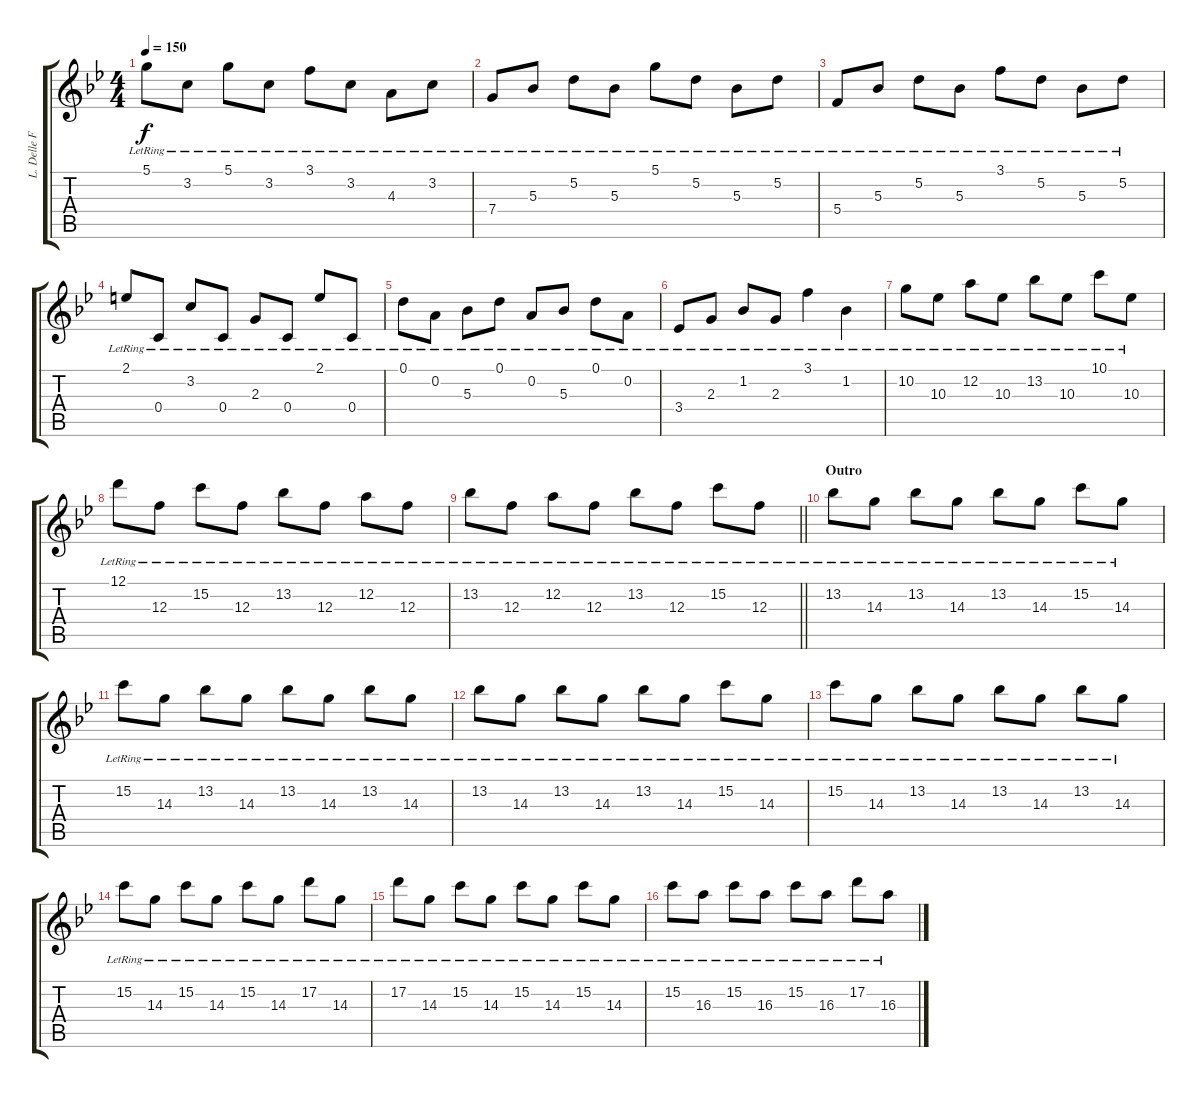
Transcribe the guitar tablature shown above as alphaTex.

\track ("L. Delle Fave (Clean Guitar R)" "L. Delle F") {instrument electricguitarclean}
\staff {score tabs}
\tuning (D4 A3 F3 C3 G2 D2) {hide}
\ts (4 4)
\tempo 150
\clef g2
\ks gminor
5.1{lr}.8{dy f} 3.2{lr}.8 5.1{lr}.8 3.2{lr}.8 3.1{lr}.8 3.2{lr}.8 4.3{lr}.8 3.2{lr}.8 |
7.4{lr}.8 5.3{lr}.8 5.2{lr}.8 5.3{lr}.8 5.1{lr}.8 5.2{lr}.8 5.3{lr}.8 5.2{lr}.8 |
5.4{lr}.8 5.3{lr}.8 5.2{lr}.8 5.3{lr}.8 3.1{lr}.8 5.2{lr}.8 5.3{lr}.8 5.2{lr}.8 |
2.1{lr}.8 0.4{lr}.8 3.2{lr}.8 0.4{lr}.8 2.3{lr}.8 0.4{lr}.8 2.1{lr}.8 0.4{lr}.8 |
0.1{lr}.8 0.2{lr}.8 5.3{lr}.8 0.1{lr}.8 0.2{lr}.8 5.3{lr}.8 0.1{lr}.8 0.2{lr}.8 |
3.4{lr}.8 2.3{lr}.8 1.2{lr}.8 2.3{lr}.8 3.1{lr}.4 1.2{lr}.4 |
10.2{lr}.8 10.3{lr}.8 12.2{lr}.8 10.3{lr}.8 13.2{lr}.8 10.3{lr}.8 10.1{lr}.8 10.3{lr}.8 |
12.1{lr}.8 12.3{lr}.8 15.2{lr}.8 12.3{lr}.8 13.2{lr}.8 12.3{lr}.8 12.2{lr}.8 12.3{lr}.8 |
\barLineRight lightlight
13.2{lr}.8 12.3{lr}.8 12.2{lr}.8 12.3{lr}.8 13.2{lr}.8 12.3{lr}.8 15.2{lr}.8 12.3{lr}.8 |
\section ("" "Outro")
13.2{lr}.8 14.3{lr}.8 13.2{lr}.8 14.3{lr}.8 13.2{lr}.8 14.3{lr}.8 15.2{lr}.8 14.3{lr}.8 |
15.2{lr}.8 14.3{lr}.8 13.2{lr}.8 14.3{lr}.8 13.2{lr}.8 14.3{lr}.8 13.2{lr}.8 14.3{lr}.8 |
13.2{lr}.8 14.3{lr}.8 13.2{lr}.8 14.3{lr}.8 13.2{lr}.8 14.3{lr}.8 15.2{lr}.8 14.3{lr}.8 |
15.2{lr}.8 14.3{lr}.8 13.2{lr}.8 14.3{lr}.8 13.2{lr}.8 14.3{lr}.8 13.2{lr}.8 14.3{lr}.8 |
15.2{lr}.8 14.3{lr}.8 15.2{lr}.8 14.3{lr}.8 15.2{lr}.8 14.3{lr}.8 17.2{lr}.8 14.3{lr}.8 |
17.2{lr}.8 14.3{lr}.8 15.2{lr}.8 14.3{lr}.8 15.2{lr}.8 14.3{lr}.8 15.2{lr}.8 14.3{lr}.8 |
15.2{lr}.8 16.3{lr}.8 15.2{lr}.8 16.3{lr}.8 15.2{lr}.8 16.3{lr}.8 17.2{lr}.8 16.3{lr}.8
